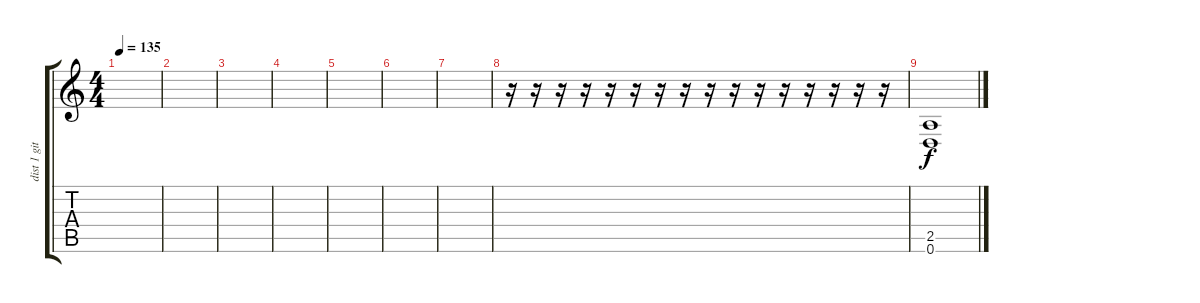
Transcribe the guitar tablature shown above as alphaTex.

\track ("dist 1 gitr" "dist 1 git") {instrument distortionguitar}
\staff {score tabs}
\tuning (D4 A3 F3 C3 G2 D2) {hide}
\ts (4 4)
\tempo 135
\clef g2
\ks c
|
|
|
|
|
|
|
r.16 r.16 r.16 r.16 r.16 r.16 r.16 r.16 r.16 r.16 r.16 r.16 r.16 r.16 r.16 r.16 |
(2.5 0.6).1
